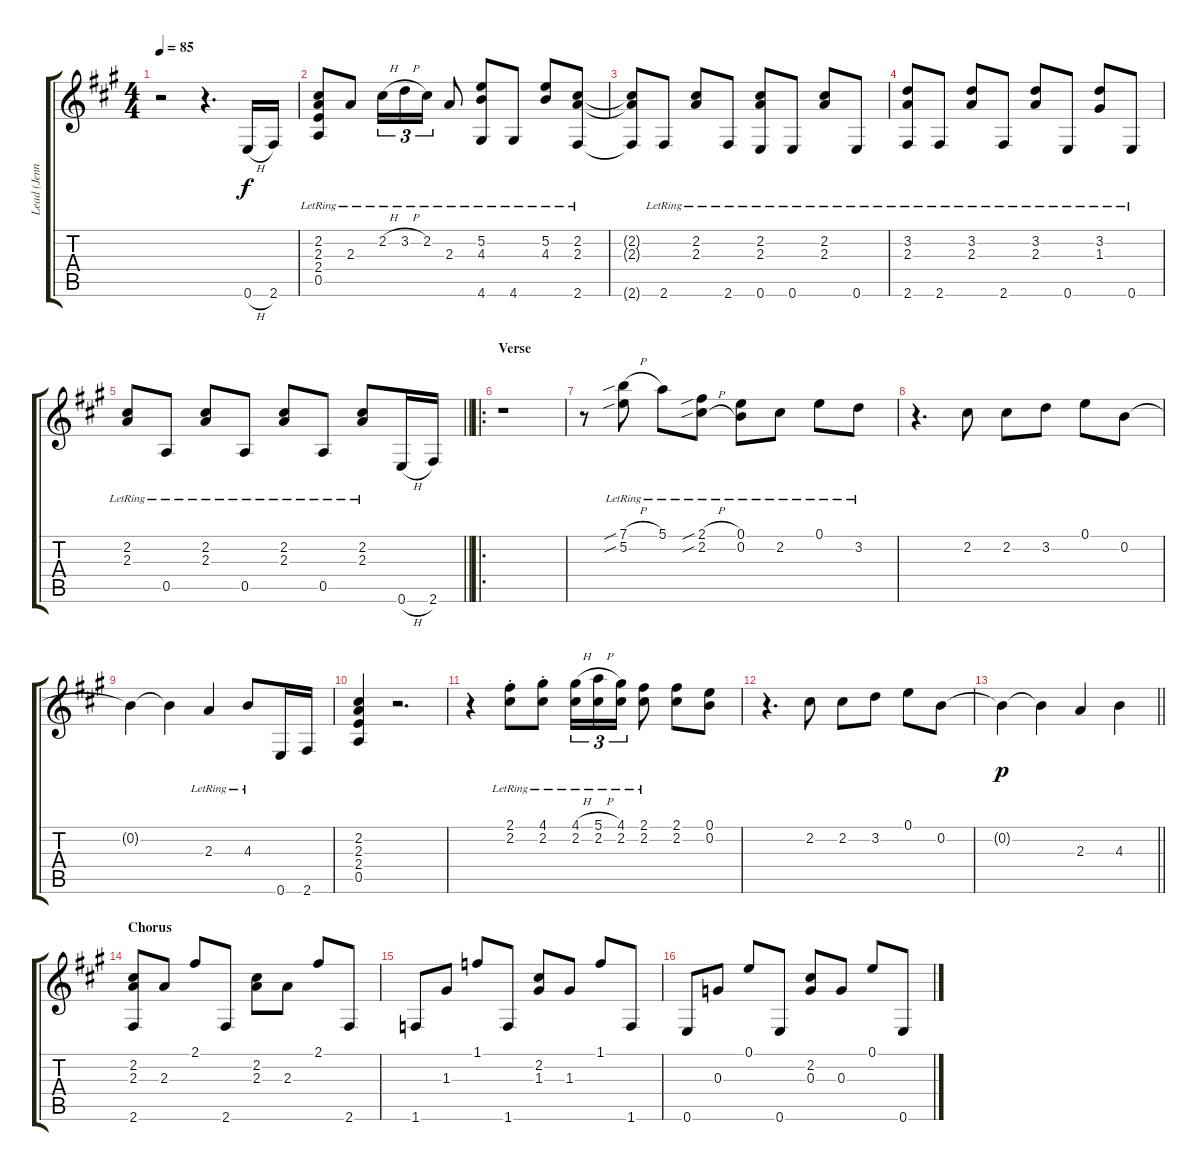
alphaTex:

\track ("Lead (Jennings)" "Lead (Jenn") {instrument acousticguitarsteel}
\staff {score tabs}
\tuning (E4 B3 G3 D3 A2 E2) {hide}
\ts (4 4)
\tempo 85
\clef g2
\ks a
r.2{dy f instrument acousticguitarsteel} r.4{d} 0.6{h}.16 2.6.16 |
(2.2{lr} 2.3{lr} 2.4{lr} 0.5{lr}).8 2.3{lr}.8 2.2{h lr}.16{tu (3 2)} 3.2{h lr}.16{tu (3 2)} 2.2{lr}.16{tu (3 2)} 2.3{lr}.8 (5.2{lr} 4.3{lr} 4.6{lr}).8 4.6{lr}.8 (5.2{lr} 4.3{lr}).8 (2.2{lr} 2.3{lr} 2.6{lr}).8 |
(2.2{t} 2.3{t} 2.6{t}).8 2.6{lr}.8 (2.2{lr} 2.3{lr}).8 2.6{lr}.8 (2.2{lr} 2.3{lr} 0.6{lr}).8 0.6{lr}.8 (2.2{lr} 2.3{lr}).8 0.6{lr}.8 |
(3.2{lr} 2.3{lr} 2.6{lr}).8 2.6{lr}.8 (3.2{lr} 2.3{lr}).8 2.6{lr}.8 (3.2{lr} 2.3{lr}).8 0.6{lr}.8 (3.2{lr} 1.3{lr}).8 0.6{lr}.8 |
\barLineRight lightlight
(2.2{lr} 2.3{lr}).8 0.5{lr}.8 (2.2{lr} 2.3{lr}).8 0.5{lr}.8 (2.2{lr} 2.3{lr}).8 0.5{lr}.8 (2.2{lr} 2.3{lr}).8 0.6{h}.16 2.6.16 |
\ro
\section ("" "Verse")
r.1 |
r.8 (7.1{sib h lr} 5.2{sib lr}).8 5.1{lr}.8 (2.1{sib h lr} 2.2{sib h lr}).8 (0.1{lr} 0.2{lr}).8 2.2{lr}.8 0.1{lr}.8 3.2{lr}.8 |
r.4{d} 2.2.8 2.2.8 3.2.8 0.1.8 0.2.8 |
0.2{t}.4 0.2{t}.4 2.3{lr}.4 4.3{lr}.8 0.6.16 2.6.16 |
(2.2 2.3 2.4 0.5).4 r.2{d} |
r.4 (2.1{st lr} 2.2{st lr}).8 (4.1{st lr} 2.2{st lr}).8 (4.1{h lr} 2.2{lr}).16{tu (3 2)} (5.1{h lr} 2.2{lr}).16{tu (3 2)} (4.1{lr} 2.2{lr}).16{tu (3 2)} (2.1{lr} 2.2{lr}).8 (2.1 2.2).8 (0.1 0.2).8 |
r.4{d} 2.2.8 2.2.8 3.2.8 0.1.8 0.2.8 |
\barLineRight lightlight
0.2{t}.4{dy p} 0.2{t}.4 2.3.4 4.3.4 |
\section ("" "Chorus")
(2.2 2.3 2.6).8 2.3.8 2.1.8 2.6.8 (2.2 2.3).8 2.3.8 2.1.8 2.6.8 |
1.6.8 1.3.8 1.1.8 1.6.8 (2.2 1.3).8 1.3.8 1.1.8 1.6.8 |
0.6.8 0.3.8 0.1.8 0.6.8 (2.2 0.3).8 0.3.8 0.1.8 0.6.8
